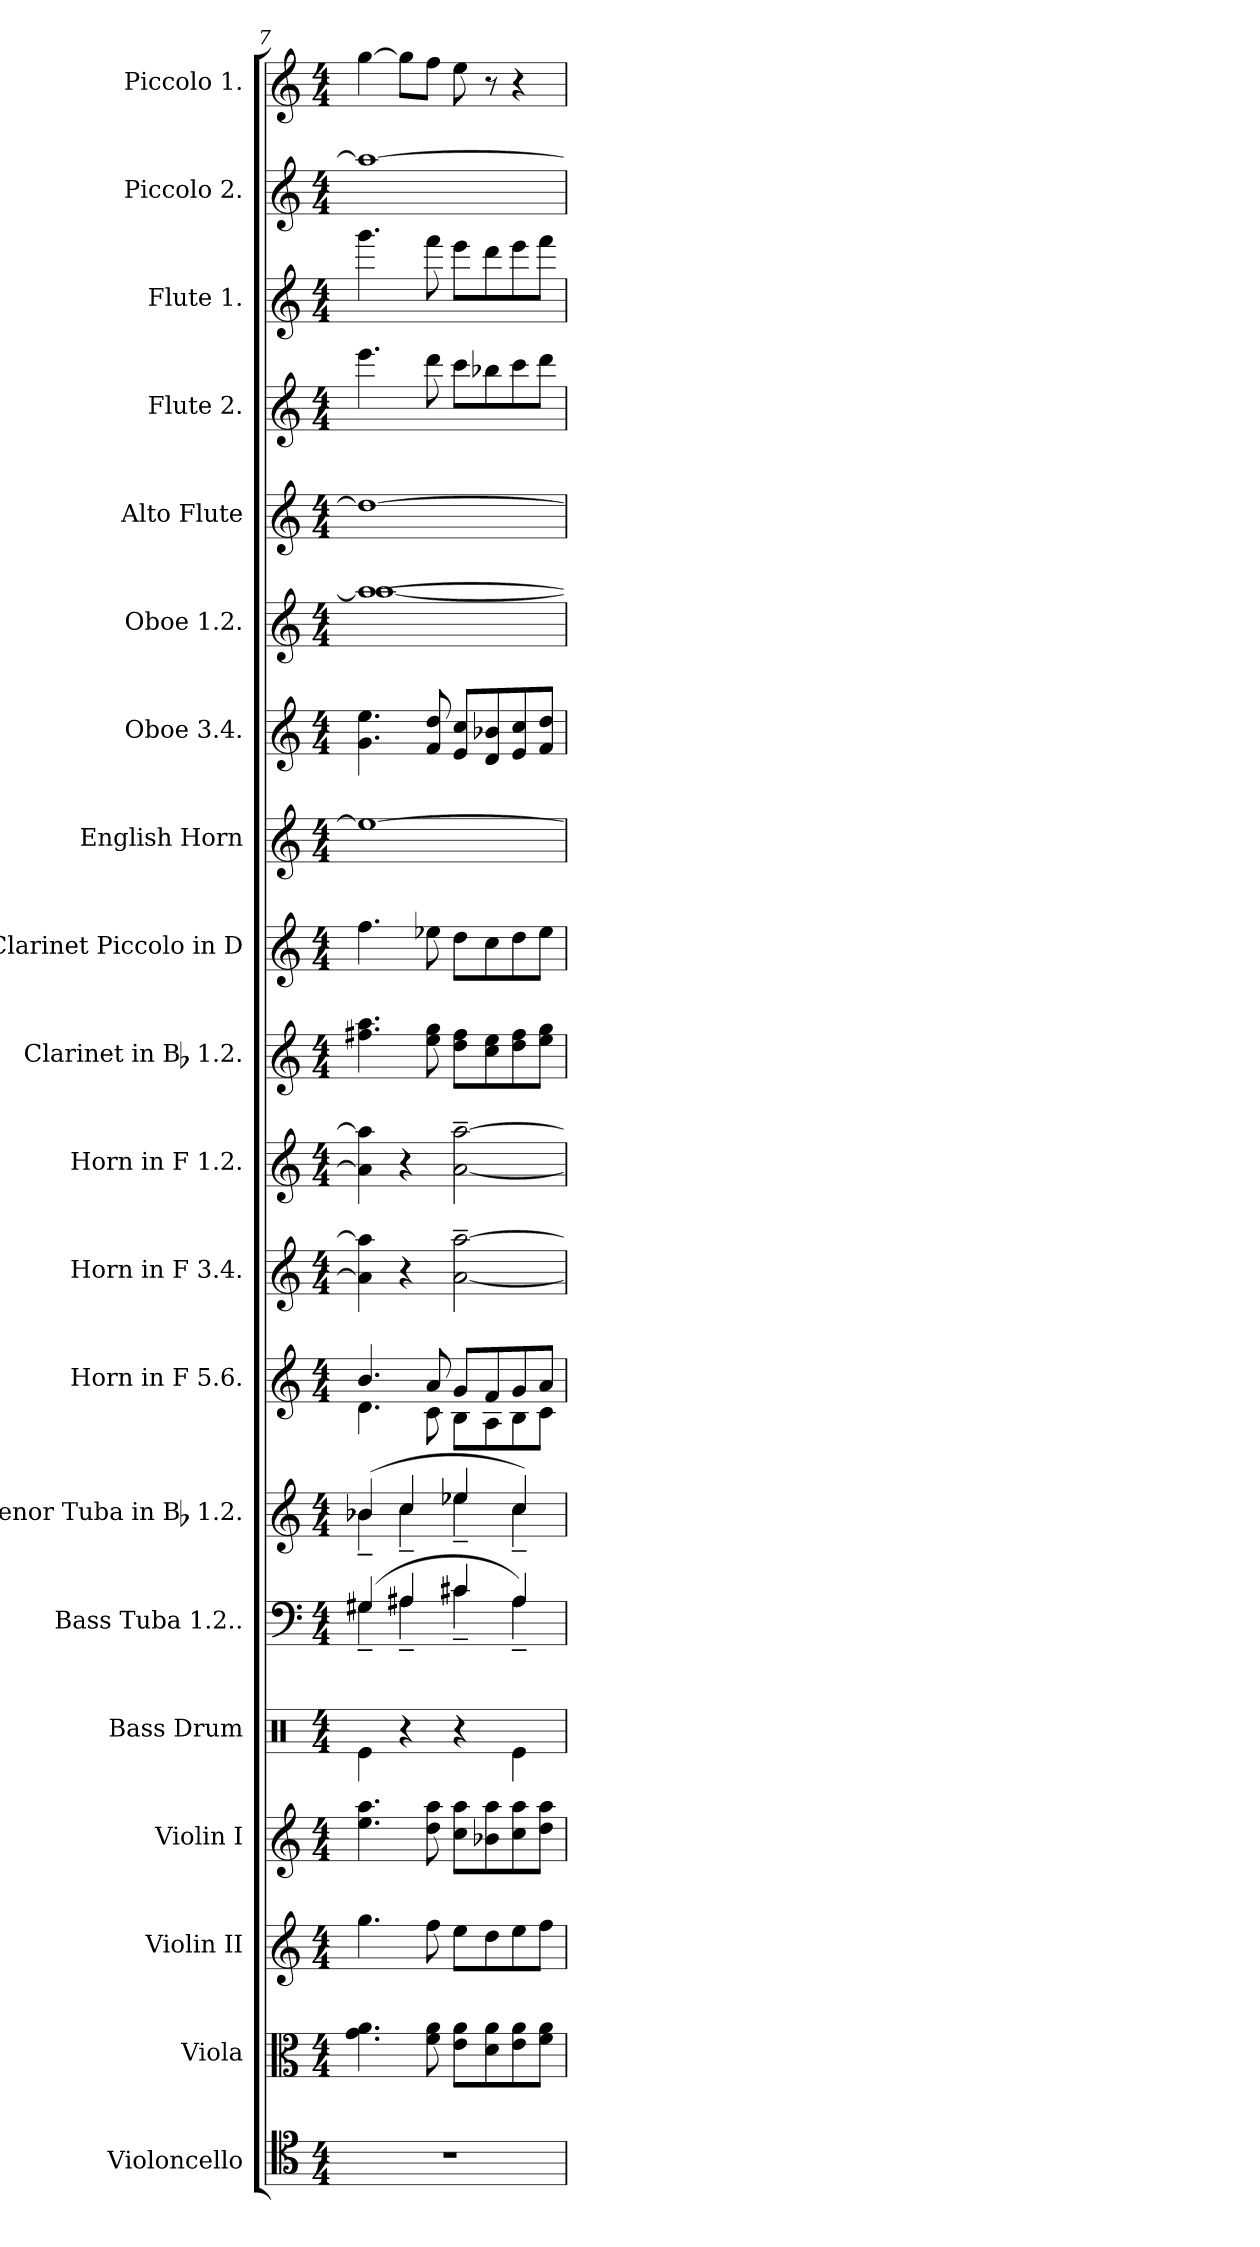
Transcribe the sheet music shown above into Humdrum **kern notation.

**kern	**kern	**kern	**kern	**kern	**kern	**kern	**kern	**kern	**kern	**kern	**kern	**kern	**kern	**kern	**kern	**kern	**kern	**kern	**kern
*part20	*part19	*part18	*part17	*part16	*part15	*part14	*part13	*part12	*part11	*part10	*part9	*part8	*part7	*part6	*part5	*part4	*part3	*part2	*part1
*staff20	*staff19	*staff18	*staff17	*staff16	*staff15	*staff14	*staff13	*staff12	*staff11	*staff10	*staff9	*staff8	*staff7	*staff6	*staff5	*staff4	*staff3	*staff2	*staff1
*I"Violoncello	*I"Viola	*I"Violin II	*I"Violin I	*I"Bass Drum	*I"Bass Tuba 1.2..	*I"Tenor Tuba in Bb 1.2.	*I"Horn in F 5.6.	*I"Horn in F 3.4.	*I"Horn in F 1.2.	*I"Clarinet in Bb 1.2.	*I"Clarinet Piccolo in D	*I"English Horn	*I"Oboe 3.4.	*I"Oboe 1.2.	*I"Alto Flute	*I"Flute 2.	*I"Flute 1.	*I"Piccolo 2.	*I"Piccolo 1.
*I'Vc.	*I'Vla.	*I'Vln. II	*I'Vln. I	*I'B. D.	*I'Tba.	*I'T. Tba.	*I'Hn.	*I'Hn.	*I'Hn.	*I'Cl.	*	*I'Eng. Hn.	*I'Ob.	*I'Ob.	*	*I'Fl.	*I'Fl.	*I'Picc.	*I'Picc.
*clefC4	*clefC3	*clefG2	*clefG2	*clefX	*clefF4	*clefG2	*clefG2	*clefG2	*clefG2	*clefG2	*clefG2	*clefG2	*clefG2	*clefG2	*clefG2	*clefG2	*clefG2	*clefG2	*clefG2
*	*	*	*	*	*	*ITrd1c2	*ITrd4c7	*ITrd4c7	*ITrd4c7	*ITrd1c2	*ITrd-1c-2	*ITrd4c7	*	*	*ITrd3c5	*	*	*	*
*k[]	*k[]	*k[]	*k[]	*k[]	*k[]	*k[b-e-]	*k[b-]	*k[b-]	*k[b-]	*k[b-e-]	*k[f#c#]	*k[b-]	*k[]	*k[]	*k[f#]	*k[]	*k[]	*k[]	*k[]
*M4/4	*M4/4	*M4/4	*M4/4	*M4/4	*M4/4	*M4/4	*M4/4	*M4/4	*M4/4	*M4/4	*M4/4	*M4/4	*M4/4	*M4/4	*M4/4	*M4/4	*M4/4	*M4/4	*M4/4
=7	=7	=7	=7	=7	=7	=7	=7	=7	=7	=7	=7	=7	=7	=7	=7	=7	=7	=7	=7
*	*	*	*	*	*^	*^	*^	*	*	*	*	*	*	*^	*	*	*	*	*
1r	4.g 4.a	4.gg	4.ee 4.aa	4Re\	(4G#X	4G#X~	(4a-X	4a-X~	4.e	4.G	4d] 4dd]	4d] 4dd]	4.een 4.gg	4.gg	1a_	4.g 4.ee	1aa_	[1aa	1a_	4.eee	4.ggg	1aa_	[4gg
.	.	.	.	4r	4A#X	4A#X~	4b-	4b-~	.	.	4r	4r	.	.	.	.	.	.	.	.	.	.	8ggL]
.	8f 8a	8ff	8dd 8aa	.	.	.	.	.	8d	8F	.	.	8dd 8ff	8ffn	.	8f 8dd	.	.	.	8ddd	8fff	.	8ffJ
.	8e 8aL	8eeL	8cc 8aaL	4r	4c#X	4c#X~	4dd-X	4dd-X~	8cL	8EL	[2d~ [2dd~	[2d~ [2dd~	8cc 8eeL	8eeL	.	8e 8ccL	.	.	.	8cccL	8eeeL	.	8ee
.	8d 8a	8dd	8b-X 8aa	.	.	.	.	.	8B-	8D	.	.	8b- 8dd	8dd	.	8d 8b-X	.	.	.	8bb-X	8ddd	.	8r
.	8e 8a	8ee	8cc 8aa	4Re\	4A#)	4A#~	4b-)	4b-~	8c	8E	.	.	8cc 8ee	8ee	.	8e 8cc	.	.	.	8ccc	8eee	.	4r
.	8f 8aJ	8ffJ	8dd 8aaJ	.	.	.	.	.	8dJ	8FJ	.	.	8dd 8ffJ	8ffJ	.	8f 8ddJ	.	.	.	8dddJ	8fffJ	.	.
*	*	*	*	*	*v	*v	*	*	*v	*v	*	*	*	*	*	*	*v	*v	*	*	*	*	*
*	*	*	*	*	*	*v	*v	*	*	*	*	*	*	*	*	*	*	*	*	*
=	=	=	=	=	=	=	=	=	=	=	=	=	=	=	=	=	=	=	=
*-	*-	*-	*-	*-	*-	*-	*-	*-	*-	*-	*-	*-	*-	*-	*-	*-	*-	*-	*-
